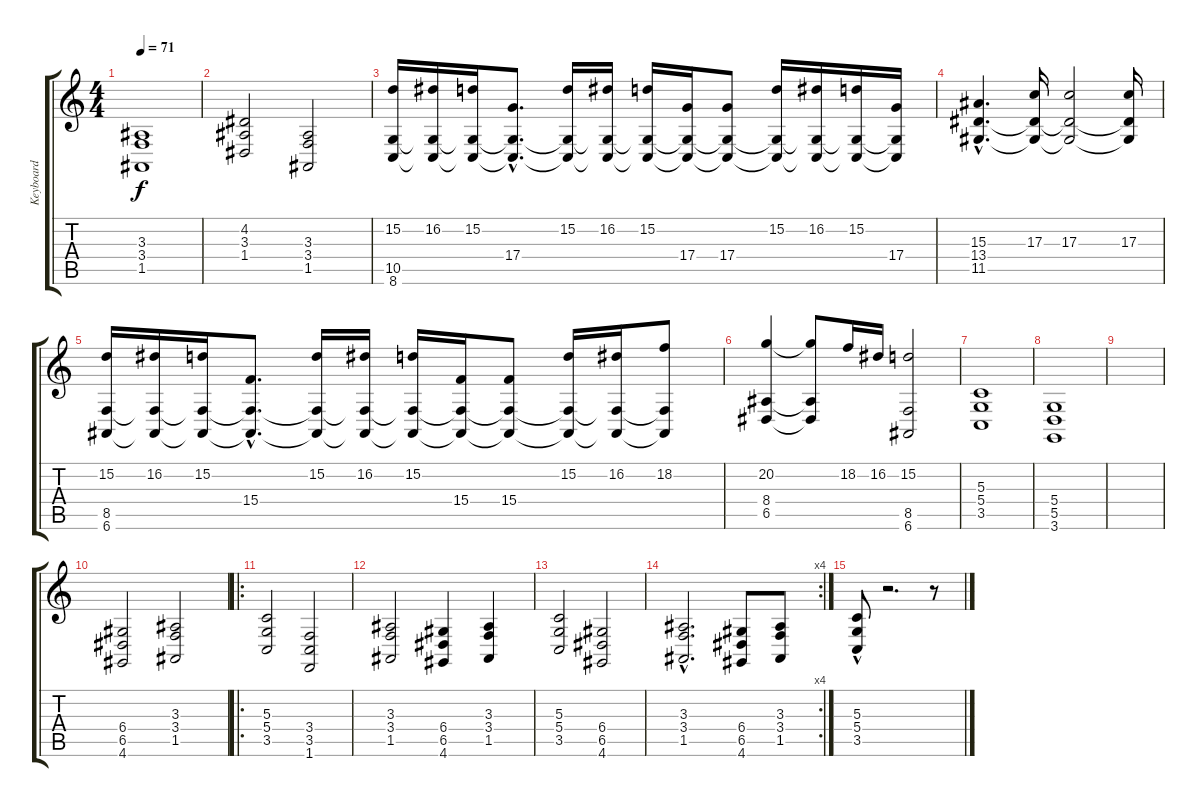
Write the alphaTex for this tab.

\track ("Keyboard" "Keyboard") {instrument fx7echoes}
\staff {score tabs}
\tuning (E4 B3 G3 D3 A2 E2) {hide}
\ts (4 4)
\tempo 71
\clef g2
\ks c
(3.3 3.4 1.5).1{dy f} |
(4.2 3.3 1.4).2 (3.3 3.4 1.5).2 |
(15.2 10.5 8.6).16 (16.2 10.5{t} 8.6{t}).16 (15.2 10.5{t} 8.6{t}).16 (17.4{hac} 10.5{hac t} 8.6{hac t}).8{d} (15.2 10.5{t} 8.6{t}).16 (16.2 10.5{t} 8.6{t}).16 (15.2 10.5{t} 8.6{t}).16 (17.4 10.5{t} 8.6{t}).16 (17.4 10.5{t} 8.6{t}).8 (15.2 10.5{t} 8.6{t}).16 (16.2 10.5{t} 8.6{t}).16 (15.2 10.5{t} 8.6{t}).16 (17.4 10.5{t} 8.6{t}).16 |
(15.3{hac} 13.4{hac} 11.5{hac}).4{d} (17.3 13.4{t} 11.5{t}).16 (17.3 13.4{t} 11.5{t}).2 (17.3 13.4{t} 11.5{t}).16 |
(15.2 8.5 6.6).16 (16.2 8.5{t} 6.6{t}).16 (15.2 8.5{t} 6.6{t}).16 (15.4{hac} 8.5{hac t} 6.6{hac t}).8{d} (15.2 8.5{t} 6.6{t}).16 (16.2 8.5{t} 6.6{t}).16 (15.2 8.5{t} 6.6{t}).16 (15.4 8.5{t} 6.6{t}).16 (15.4 8.5{t} 6.6{t}).8 (15.2 8.5{t} 6.6{t}).16 (16.2 8.5{t} 6.6{t}).16 (18.2 8.5{t} 6.6{t}).8 |
(20.2 8.4 6.5).4 (20.2{t} 8.4{t} 6.5{t}).8 18.2.16 16.2.16 (15.2 8.5 6.6).2 |
(5.3 5.4 3.5).1 |
(5.4 5.5 3.6).1 |
|
(6.4 6.5 4.6).2 (3.3 3.4 1.5).2 |
\ro
(5.3 5.4 3.5).2 (3.4 3.5 1.6).2 |
(3.3 3.4 1.5).2 (6.4 6.5 4.6).4 (3.3 3.4 1.5).4 |
(5.3 5.4 3.5).2 (6.4 6.5 4.6).2 |
\rc 4
(3.3{hac} 3.4{hac} 1.5{hac}).2{d} (6.4 6.5 4.6).8 (3.3 3.4 1.5).8 |
(5.3{hac} 5.4 3.5{hac}).8 r.2{d} r.8
